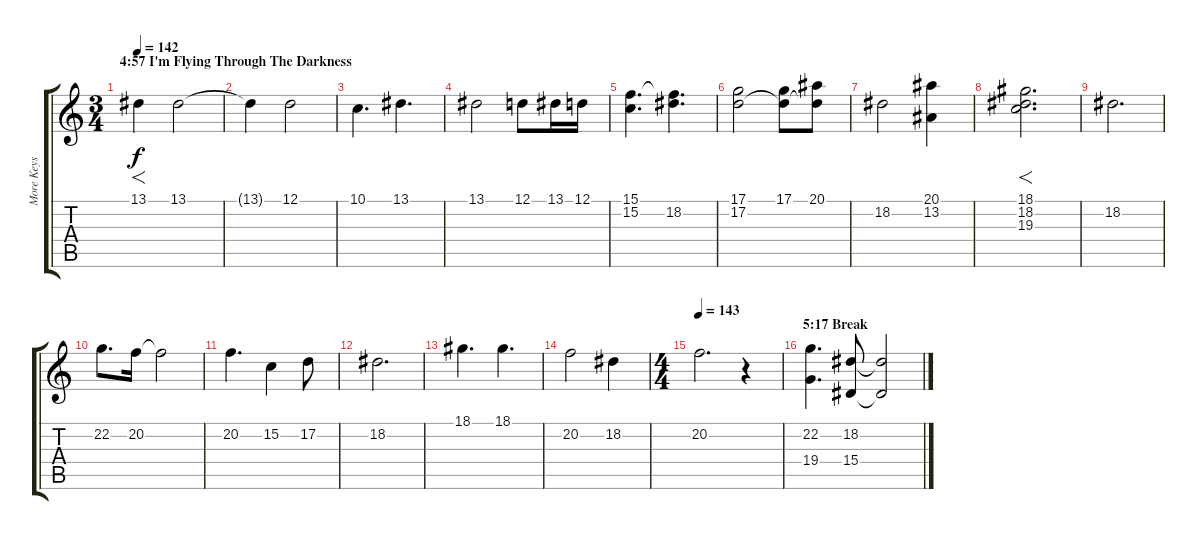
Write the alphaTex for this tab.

\track ("More Keys" "More Keys") {instrument stringensemble1}
\staff {score tabs}
\tuning (D4 A3 F3 C3 G2 C2) {hide}
\ts (3 4)
\section ("" "4:57 I'm Flying Through The Darkness")
\tempo 142
\clef g2
\ks c
13.1.4{f dy f} 13.1.2 |
13.1{t}.4 12.1.2 |
10.1.4{d} 13.1.4{d} |
13.1.2 12.1.8 13.1.16 12.1.16 |
(15.1 15.2).4{d} (15.1{t} 18.2).4{d} |
(17.1 17.2).2 (17.1 17.2{t}).8 (20.1 17.2{t}).8 |
18.2.2 (20.1 13.2).4 |
(18.1 18.2 19.3).2{f d} |
18.2.2{d} |
22.2.8{d} 20.2.16 20.2{t}.2 |
20.2.4{d} 15.2.4 17.2.8 |
18.2.2{d} |
18.1.4{d} 18.1.4{d} |
20.2.2 18.2.4 |
\ts (4 4)
\tempo 143
20.2.2{d} r.4 |
\section ("" "5:17 Break")
(22.2 19.4).4{d} (18.2 15.4).8 (18.2{t} 15.4{t}).2
